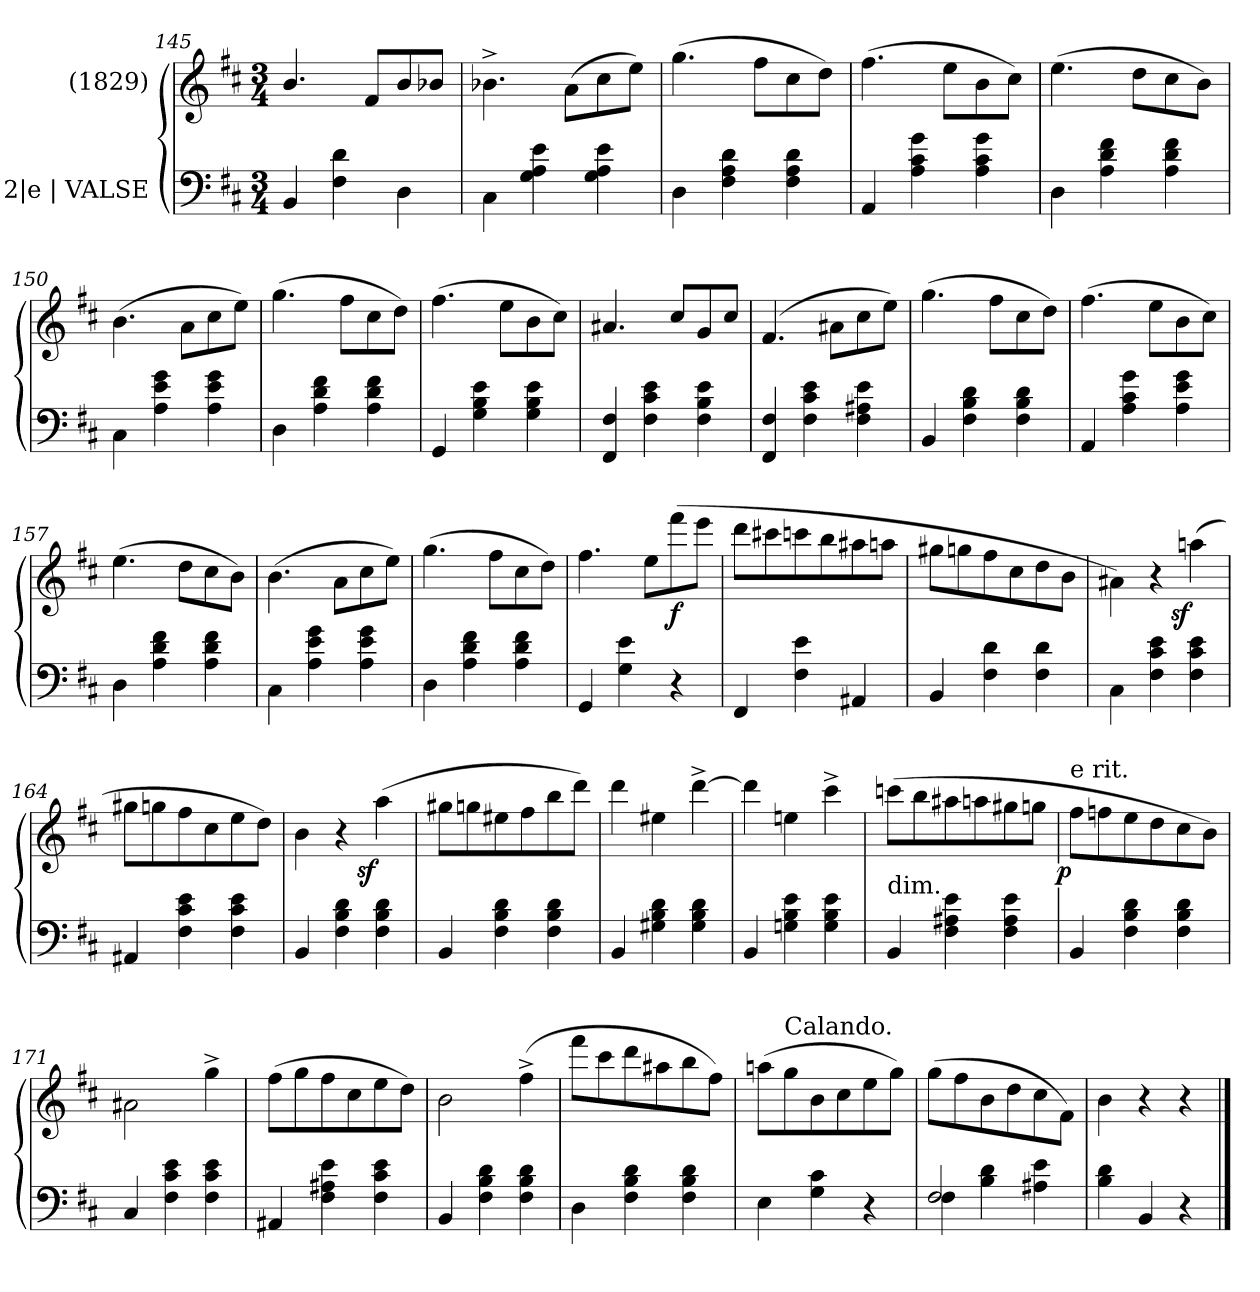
**kern	**kern	**dynam
*part2	*part1	*part1
*staff2	*staff1	*staff1
*I"2|e | VALSE	*I"(1829)	*
*clefF4	*clefG2	*
*k[f#c#]	*k[f#c#]	*
*M3/4	*M3/4	*
=145	=145	=145
4BB	4.b/	.
4d 4F#	.	.
.	8f#L	.
4D	8b	.
.	8b-XJ	.
=146	=146	=146
4C#\	4.b-X^<	.
4e 4A 4G	.	.
.	(>8aL	.
4e 4A 4G	8cc#	.
.	8eeJ)	.
=147	=147	=147
4D	(>4.gg	.
4d 4A 4F#	.	.
.	8ff#L	.
4d 4A 4F#	8cc#	.
.	8ddJ)	.
=148	=148	=148
4AA	(>4.ff#	.
4g 4c# 4A	.	.
.	8eeL	.
4g 4c# 4A	8b	.
.	8cc#J)	.
=149	=149	=149
4D	(>4.ee	.
4f# 4d 4A	.	.
.	8ddL	.
4f# 4d 4A	8cc#	.
.	8bJ)	.
=150	=150	=150
4C#\	(>4.b	.
4g 4e 4A	.	.
.	8aL	.
4g 4e 4A	8cc#	.
.	8eeJ)	.
=151	=151	=151
4D	(>4.gg	.
4f# 4d 4A	.	.
.	8ff#L	.
4f# 4d 4A	8cc#	.
.	8ddJ)	.
=152	=152	=152
4GG	(>4.ff#	.
4e 4B 4G	.	.
.	8eeL	.
4e 4B 4G	8b	.
.	8cc#J)	.
=153	=153	=153
4F# 4FF#	4.a#X	.
4e 4c# 4F#	.	.
.	8cc#/L	.
4e 4B 4F#	8g	.
.	8cc#J	.
=154	=154	=154
4F# 4FF#	(>4.f#	.
4e 4c# 4F#	.	.
.	8a#XL	.
4e 4A#X 4F#	8cc#	.
.	8eeJ)	.
=155	=155	=155
4BB	(>4.gg	.
4d 4B 4F#	.	.
.	8ff#L	.
4d 4B 4F#	8cc#	.
.	8ddJ)	.
=156	=156	=156
4AA	(>4.ff#	.
4g 4c# 4A	.	.
.	8eeL	.
4g 4e 4A	8b	.
.	8cc#J)	.
=157	=157	=157
4D	(>4.ee	.
4f# 4d 4A	.	.
.	8ddL	.
4f# 4d 4A	8cc#	.
.	8bJ)	.
=158	=158	=158
4C#\	(>4.b	.
4g 4e 4A	.	.
.	8aL	.
4g 4e 4A	8cc#	.
.	8eeJ)	.
=159	=159	=159
4D	(>4.gg	.
4f# 4d 4A	.	.
.	8ff#L	.
4f# 4d 4A	8cc#	.
.	8ddJ)	.
=160	=160	=160
4GG	4.ff#	.
4e 4G	.	.
.	8eeL	.
4r	(>8fff#	f
.	8eeeJ	.
=161	=161	=161
4FF#	8dddL	.
.	8ccc#X	.
4e 4F#	8cccn	.
.	8bb	.
4AA#X	8aa#X	.
.	8aanJ	.
=162	=162	=162
4BB	8gg#XL	.
.	8ggn	.
4d 4F#	8ff#	.
.	8cc#	.
4d 4F#	8dd	.
.	8bJ	.
=163	=163	=163
4C#\	4a#X\)	.
4e 4c# 4F#	4r	.
!	!	!LO:DY:rj
4e 4c# 4F#	(>4aan	sf
=164	=164	=164
4AA#X	8gg#XL	.
.	8ggn	.
4e 4c# 4F#	8ff#	.
.	8cc#	.
4e 4c# 4F#	8ee	.
.	8ddJ)	.
=165	=165	=165
4BB	4b	.
4d 4B 4F#	4r	.
!	!	!LO:DY:rj
4d 4B 4F#	(>4aa	sf
=166	=166	=166
4BB	8gg#XL	.
.	8ggn	.
4d 4B 4F#	8ee#X	.
.	8ff#	.
4d 4B 4F#	8bb	.
.	8dddJ)	.
=167	=167	=167
4BB	4ddd	.
4d 4B 4G#X	4ee#X	.
4d 4B 4G#	[4ddd^<	.
=168	=168	=168
4BB	4ddd]	.
4e 4B 4Gn	4een	.
4e 4B 4G	4ccc#^<	.
=169	=169	=169
!	!LO:TX:c:t=dim.	!
4BB	(>8cccnL	.
.	8bb	.
4e 4A#X 4F#	8aa#X	.
.	8aan	.
4e 4A# 4F#	8gg#X	.
.	8ggnJ	.
=170	=170	=170
!	!LO:TX:a:t=e rit.	!
!	!	!LO:DY:rj
4BB	8ff#L	p
.	8ffn	.
4d 4B 4F#	8ee	.
.	8dd	.
4d 4B 4F#	8cc#	.
.	8bJ)	.
=171	=171	=171
4C#	2a#X\	.
4e 4c# 4F#	.	.
4e 4c# 4F#	4gg^<	.
=172	=172	=172
4AA#X	(>8ff#L	.
.	8gg	.
4e 4A#X 4F#	8ff#	.
.	8cc#	.
4e 4c# 4F#	8ee	.
.	8ddJ)	.
=173	=173	=173
4BB	2b	.
4d 4B 4F#	.	.
4d 4B 4F#	(>4ff#^<	.
=174	=174	=174
4D	8fff#L	.
.	8ccc#	.
4d 4B 4F#	8ddd	.
.	8aa#X	.
4d 4B 4F#	8bb	.
.	8ff#J)	.
=175	=175	=175
4E	(>8aanL	.
!	!LO:TX:a:t=Calando.	!
.	8gg	.
4c# 4G	8b	.
.	8cc#	.
4r	8ee	.
.	8ggJ)	.
=176	=176	=176
*^	*	*
2F#	4F#	(>8ggL	.
.	.	8ff#	.
.	4d 4B	8b	.
.	.	8dd	.
4ryy	4e 4A#X	8cc#	.
.	.	8f#J)	.
*v	*v	*	*
=177	=177	=177
4d 4B	4b\	.
4BB/	4r	.
4r	4r	.
==	==	==
*-	*-	*-
